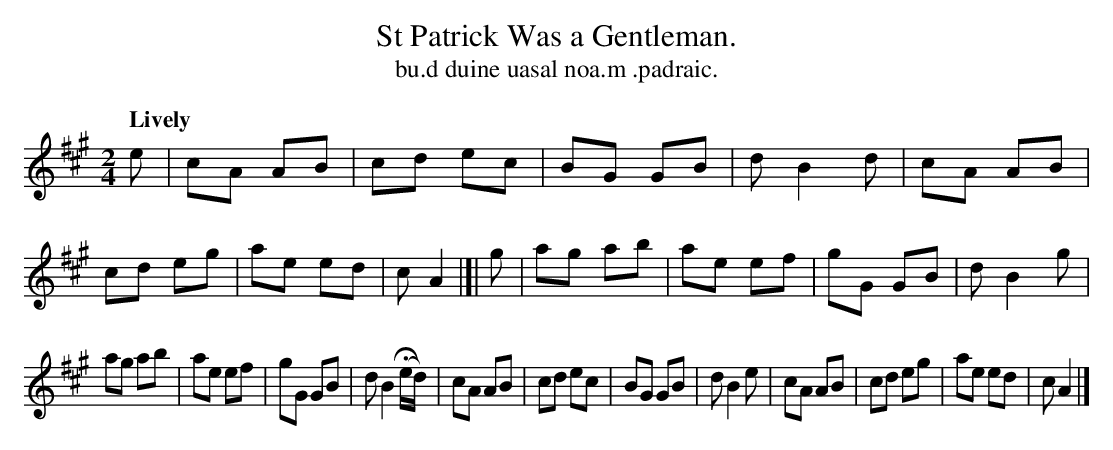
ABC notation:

X:1
T: St Patrick Was a Gentleman.
T: bu.d duine uasal noa.m .padraic.
Q: "Lively"
M: 2/4
L: 1/8
K: A
e |\
cA AB | cd ec | BG GB | d B2 d |\
cA AB | cd eg | ae ed | c A2 |[| g |\
ag ab | ae ef | gG GB | d B2 g |
ag ab | ae ef | gG GB | d B2 (He/d/) |\
cA AB | cd ec | BG GB | d B2 e |\
cA AB | cd eg | ae ed | c A2 |]
